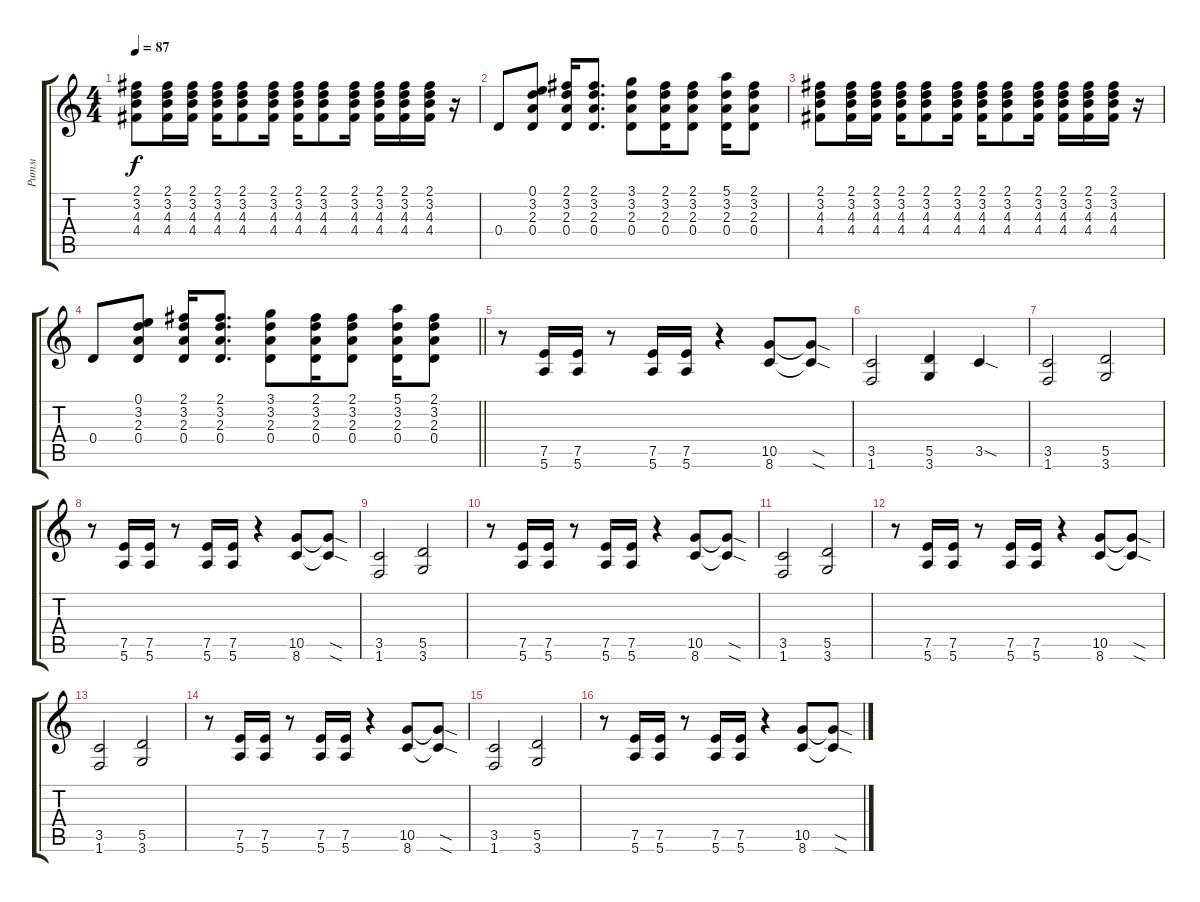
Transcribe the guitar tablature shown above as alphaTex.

\track ("Ритм" "Ритм") {instrument electricguitarclean}
\staff {score tabs}
\tuning (E4 B3 G3 D3 A2 E2) {hide}
\ts (4 4)
\tempo 87
\clef g2
\ks c
(2.1 3.2 4.3 4.4).8{dy f instrument acousticguitarnylon} (2.1 3.2 4.3 4.4).16 (2.1 3.2 4.3 4.4).16 (2.1 3.2 4.3 4.4).16 (2.1 3.2 4.3 4.4).8 (2.1 3.2 4.3 4.4).16 (2.1 3.2 4.3 4.4).16 (2.1 3.2 4.3 4.4).8 (2.1 3.2 4.3 4.4).16 (2.1 3.2 4.3 4.4).16 (2.1 3.2 4.3 4.4).16 (2.1 3.2 4.3 4.4).16 r.16 |
0.4.8 (0.1 3.2 2.3 0.4).8 (2.1 3.2 2.3 0.4).16 (2.1 3.2 2.3 0.4).8{d} (3.1 3.2 2.3 0.4).8 (2.1 3.2 2.3 0.4).16 (2.1 3.2 2.3 0.4).8 (5.1 3.2 2.3 0.4).16 (2.1 3.2 2.3 0.4).8 |
(2.1 3.2 4.3 4.4).8 (2.1 3.2 4.3 4.4).16 (2.1 3.2 4.3 4.4).16 (2.1 3.2 4.3 4.4).16 (2.1 3.2 4.3 4.4).8 (2.1 3.2 4.3 4.4).16 (2.1 3.2 4.3 4.4).16 (2.1 3.2 4.3 4.4).8 (2.1 3.2 4.3 4.4).16 (2.1 3.2 4.3 4.4).16 (2.1 3.2 4.3 4.4).16 (2.1 3.2 4.3 4.4).16 r.16 |
\barLineRight lightlight
0.4.8 (0.1 3.2 2.3 0.4).8 (2.1 3.2 2.3 0.4).16 (2.1 3.2 2.3 0.4).8{d} (3.1 3.2 2.3 0.4).8 (2.1 3.2 2.3 0.4).16 (2.1 3.2 2.3 0.4).8 (5.1 3.2 2.3 0.4).16 (2.1 3.2 2.3 0.4).8 |
r.8{instrument distortionguitar} (7.5 5.6).16 (7.5 5.6).16 r.8 (7.5 5.6).16 (7.5 5.6).16 r.4 (10.5 8.6).8 (10.5{sod t} 8.6{sod t}).8 |
(3.5 1.6).2 (5.5 3.6).4 3.5{sod}.4 |
(3.5 1.6).2 (5.5 3.6).2 |
r.8 (7.5 5.6).16 (7.5 5.6).16 r.8 (7.5 5.6).16 (7.5 5.6).16 r.4 (10.5 8.6).8 (10.5{sod t} 8.6{sod t}).8 |
(3.5 1.6).2 (5.5 3.6).2 |
r.8 (7.5 5.6).16 (7.5 5.6).16 r.8 (7.5 5.6).16 (7.5 5.6).16 r.4 (10.5 8.6).8 (10.5{sod t} 8.6{sod t}).8 |
(3.5 1.6).2 (5.5 3.6).2 |
r.8 (7.5 5.6).16 (7.5 5.6).16 r.8 (7.5 5.6).16 (7.5 5.6).16 r.4 (10.5 8.6).8 (10.5{sod t} 8.6{sod t}).8 |
(3.5 1.6).2 (5.5 3.6).2 |
r.8 (7.5 5.6).16 (7.5 5.6).16 r.8 (7.5 5.6).16 (7.5 5.6).16 r.4 (10.5 8.6).8 (10.5{sod t} 8.6{sod t}).8 |
(3.5 1.6).2 (5.5 3.6).2 |
r.8 (7.5 5.6).16 (7.5 5.6).16 r.8 (7.5 5.6).16 (7.5 5.6).16 r.4 (10.5 8.6).8 (10.5{sod t} 8.6{sod t}).8
